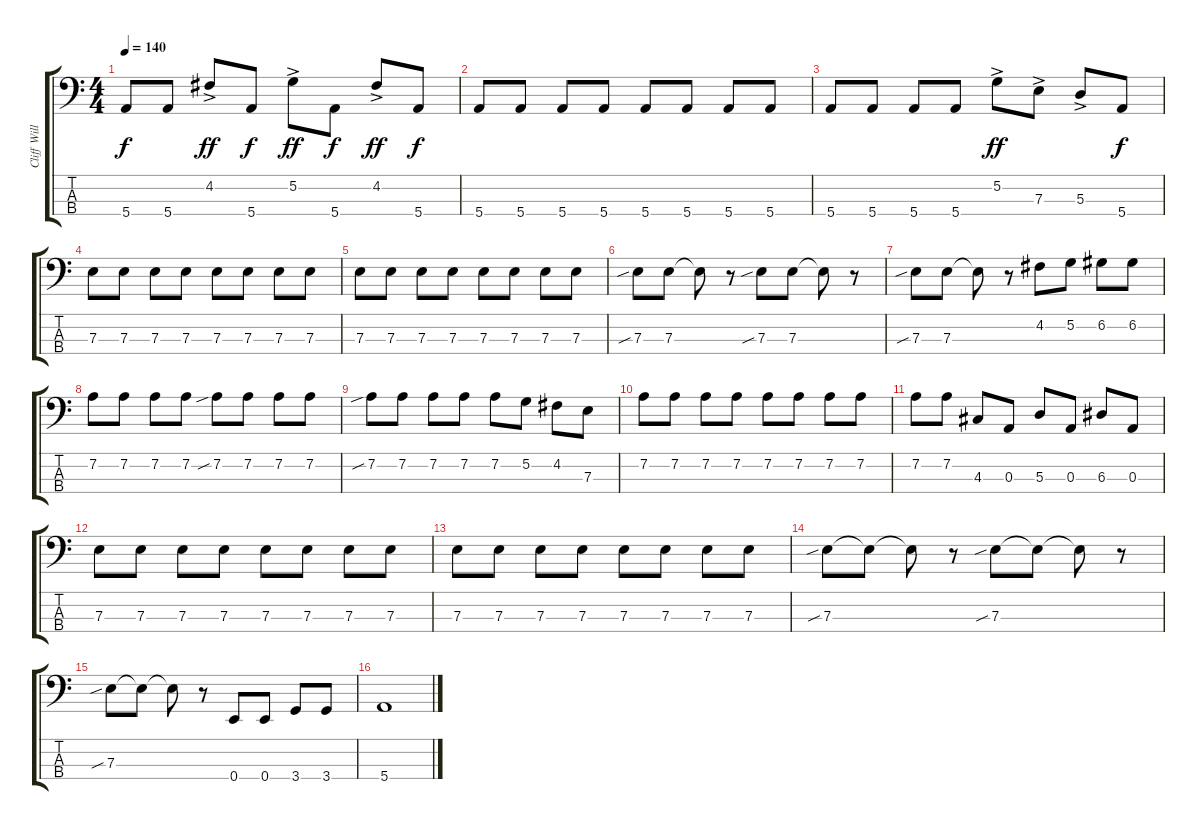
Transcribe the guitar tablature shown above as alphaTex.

\track ("Cliff Williams" "Cliff Will") {instrument electricbassfinger}
\staff {score tabs}
\tuning (G2 D2 A1 E1) {hide}
\ts (4 4)
\tempo 140
\clef f4
\ks c
5.4.8{dy f} 5.4.8 4.2{ac}.8{dy ff} 5.4.8{dy f} 5.2{ac}.8{dy ff} 5.4.8{dy f} 4.2{ac}.8{dy ff} 5.4.8{dy f} |
5.4.8 5.4.8 5.4.8 5.4.8 5.4.8 5.4.8 5.4.8 5.4.8 |
5.4.8 5.4.8 5.4.8 5.4.8 5.2{ac}.8{dy ff} 7.3{ac}.8 5.3{ac}.8 5.4.8{dy f} |
7.3.8 7.3.8 7.3.8 7.3.8 7.3.8 7.3.8 7.3.8 7.3.8 |
7.3.8 7.3.8 7.3.8 7.3.8 7.3.8 7.3.8 7.3.8 7.3.8 |
7.3{sib}.8 7.3.8 7.3{t}.8 r.8 7.3{sib}.8 7.3.8 7.3{t}.8 r.8 |
7.3{sib}.8 7.3.8 7.3{t}.8 r.8 4.2.8 5.2.8 6.2.8 6.2.8 |
7.2.8 7.2.8 7.2.8 7.2.8 7.2{sib}.8 7.2.8 7.2.8 7.2.8 |
7.2{sib}.8 7.2.8 7.2.8 7.2.8 7.2.8 5.2.8 4.2.8 7.3.8 |
7.2.8 7.2.8 7.2.8 7.2.8 7.2.8 7.2.8 7.2.8 7.2.8 |
7.2.8 7.2.8 4.3.8 0.3.8 5.3.8 0.3.8 6.3.8 0.3.8 |
7.3.8 7.3.8 7.3.8 7.3.8 7.3.8 7.3.8 7.3.8 7.3.8 |
7.3.8 7.3.8 7.3.8 7.3.8 7.3.8 7.3.8 7.3.8 7.3.8 |
7.3{sib}.8 7.3{t}.8 7.3{t}.8 r.8 7.3{sib}.8 7.3{t}.8 7.3{t}.8 r.8 |
7.3{sib}.8 7.3{t}.8 7.3{t}.8 r.8 0.4.8 0.4.8 3.4.8 3.4.8 |
5.4.1
